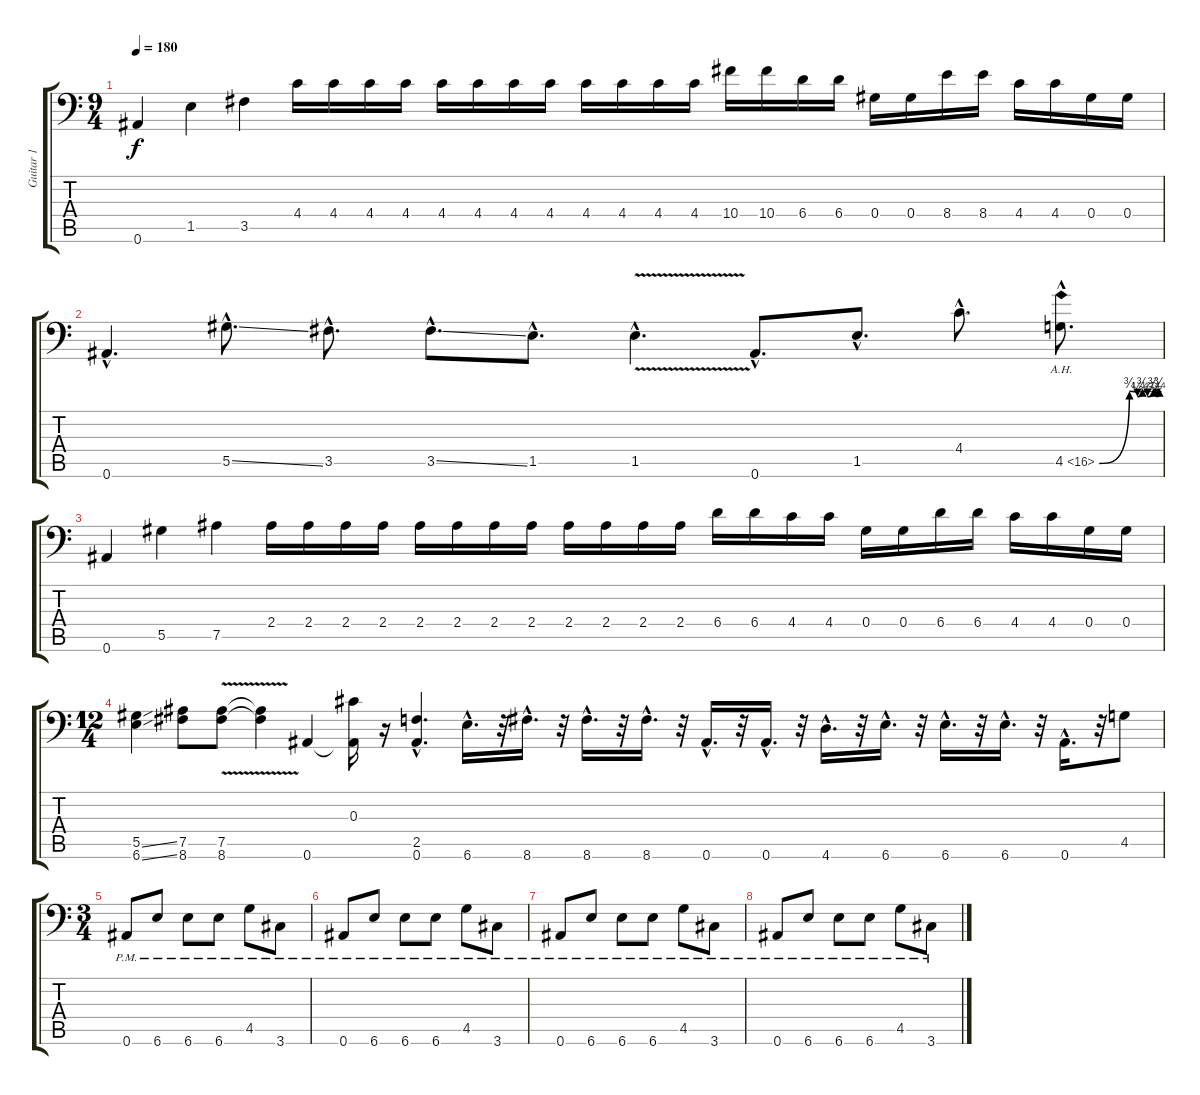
\track ("Guitar 1" "Guitar 1") {instrument distortionguitar}
\staff {score tabs}
\tuning (Bb3 F3 Db3 Ab2 Eb2 Bb1) {hide}
\ts (9 4)
\tempo 180
\clef f4
\ks c
0.6.4{dy f} 1.5.4 3.5.4 4.4.16 4.4.16 4.4.16 4.4.16 4.4.16 4.4.16 4.4.16 4.4.16 4.4.16 4.4.16 4.4.16 4.4.16 10.4.16 10.4.16 6.4.16 6.4.16 0.4.16 0.4.16 8.4.16 8.4.16 4.4.16 4.4.16 0.4.16 0.4.16 |
0.6{hac}.4{d} 5.5{ss hac}.8{d} 3.5{hac}.8{d} 3.5{ss hac}.8{d} 1.5{hac}.8{d} 1.5{v hac}.4{d} 0.6{hac}.8{d} 1.5{hac}.8{d} 4.4{hac}.8{d} 4.5{be (custom 0 0 30 3 38 2 43 3 48 2 54 3 57 2 60 3) ah 12 hac}.8{d} |
0.6.4 5.5.4 7.5.4 2.4.16 2.4.16 2.4.16 2.4.16 2.4.16 2.4.16 2.4.16 2.4.16 2.4.16 2.4.16 2.4.16 2.4.16 6.4.16 6.4.16 4.4.16 4.4.16 0.4.16 0.4.16 6.4.16 6.4.16 4.4.16 4.4.16 0.4.16 0.4.16 |
\ts (12 4)
(5.5{ss} 6.6{ss}).4 (7.5 8.6).8 (7.5{v} 8.6{v}).8 (7.5{t} 8.6{t}).4 0.6.4 (0.3 0.6{t}).16 r.16 (2.5{hac} 0.6{hac}).4{d} 6.6{hac}.16{d} r.32 8.6{hac}.16{d} r.32 8.6{hac}.16{d} r.32 8.6{hac}.16{d} r.32 0.6{hac}.16{d} r.32 0.6{hac}.16{d} r.32 4.6{hac}.16{d} r.32 6.6{hac}.16{d} r.32 6.6{hac}.16{d} r.32 6.6{hac}.16{d} r.32 0.6{hac}.16{d} r.32 4.5.8 |
\ts (3 4)
0.6{pm}.8 6.6{pm}.8 6.6{pm}.8 6.6{pm}.8 4.5{pm}.8 3.6{pm}.8 |
0.6{pm}.8 6.6{pm}.8 6.6{pm}.8 6.6{pm}.8 4.5{pm}.8 3.6{pm}.8 |
0.6{pm}.8 6.6{pm}.8 6.6{pm}.8 6.6{pm}.8 4.5{pm}.8 3.6{pm}.8 |
0.6{pm}.8 6.6{pm}.8 6.6{pm}.8 6.6{pm}.8 4.5{pm}.8 3.6{pm}.8
